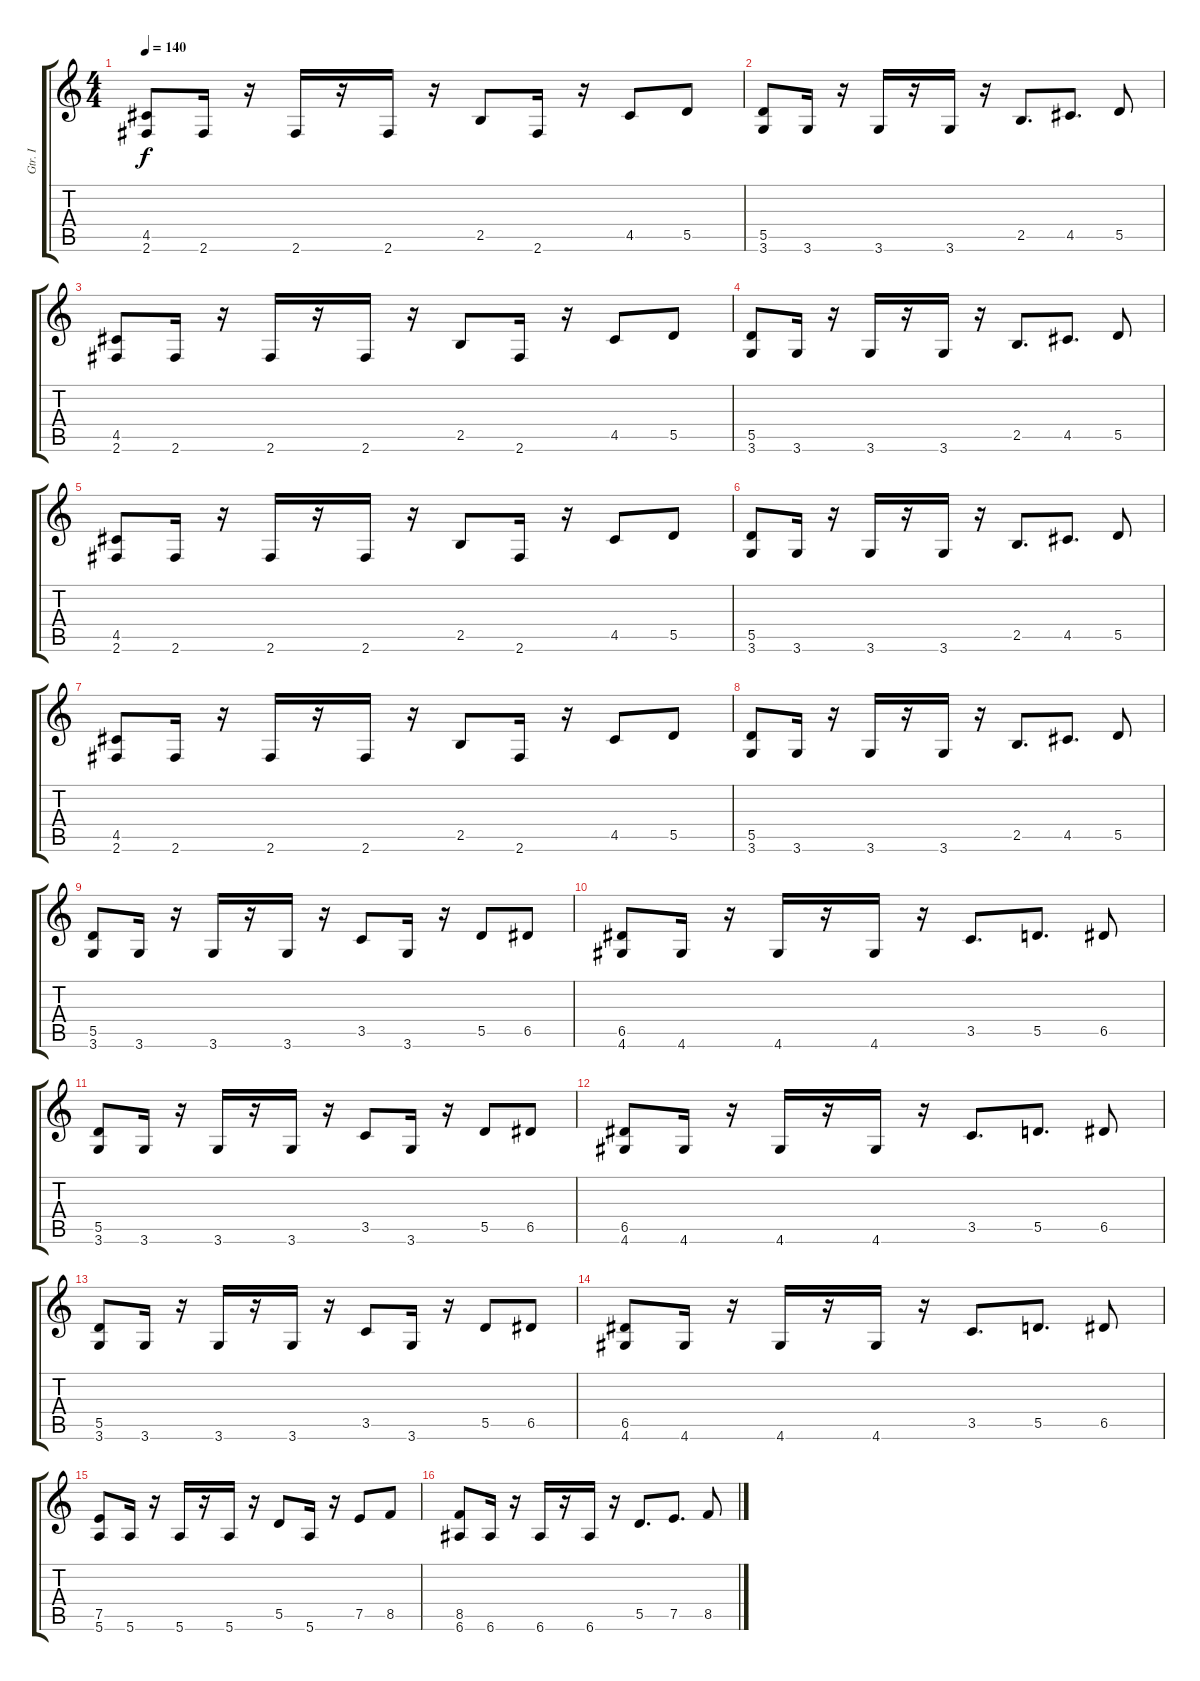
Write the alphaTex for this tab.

\track ("Gtr. I" "Gtr. I") {instrument acousticguitarsteel}
\staff {score tabs}
\tuning (E4 B3 G3 D3 A2 E2) {hide}
\ts (4 4)
\tempo 140
\clef g2
\ks c
(4.5 2.6).8{dy f} 2.6.16 r.16 2.6.16 r.16 2.6.16 r.16 2.5.8 2.6.16 r.16 4.5.8 5.5.8 |
(5.5 3.6).8 3.6.16 r.16 3.6.16 r.16 3.6.16 r.16 2.5.8{d} 4.5.8{d} 5.5.8 |
(4.5 2.6).8 2.6.16 r.16 2.6.16 r.16 2.6.16 r.16 2.5.8 2.6.16 r.16 4.5.8 5.5.8 |
(5.5 3.6).8 3.6.16 r.16 3.6.16 r.16 3.6.16 r.16 2.5.8{d} 4.5.8{d} 5.5.8 |
(4.5 2.6).8 2.6.16 r.16 2.6.16 r.16 2.6.16 r.16 2.5.8 2.6.16 r.16 4.5.8 5.5.8 |
(5.5 3.6).8 3.6.16 r.16 3.6.16 r.16 3.6.16 r.16 2.5.8{d} 4.5.8{d} 5.5.8 |
(4.5 2.6).8 2.6.16 r.16 2.6.16 r.16 2.6.16 r.16 2.5.8 2.6.16 r.16 4.5.8 5.5.8 |
(5.5 3.6).8 3.6.16 r.16 3.6.16 r.16 3.6.16 r.16 2.5.8{d} 4.5.8{d} 5.5.8 |
(5.5 3.6).8 3.6.16 r.16 3.6.16 r.16 3.6.16 r.16 3.5.8 3.6.16 r.16 5.5.8 6.5.8 |
(6.5 4.6).8 4.6.16 r.16 4.6.16 r.16 4.6.16 r.16 3.5.8{d} 5.5.8{d} 6.5.8 |
(5.5 3.6).8 3.6.16 r.16 3.6.16 r.16 3.6.16 r.16 3.5.8 3.6.16 r.16 5.5.8 6.5.8 |
(6.5 4.6).8 4.6.16 r.16 4.6.16 r.16 4.6.16 r.16 3.5.8{d} 5.5.8{d} 6.5.8 |
(5.5 3.6).8 3.6.16 r.16 3.6.16 r.16 3.6.16 r.16 3.5.8 3.6.16 r.16 5.5.8 6.5.8 |
(6.5 4.6).8 4.6.16 r.16 4.6.16 r.16 4.6.16 r.16 3.5.8{d} 5.5.8{d} 6.5.8 |
(7.5 5.6).8 5.6.16 r.16 5.6.16 r.16 5.6.16 r.16 5.5.8 5.6.16 r.16 7.5.8 8.5.8 |
(8.5 6.6).8 6.6.16 r.16 6.6.16 r.16 6.6.16 r.16 5.5.8{d} 7.5.8{d} 8.5.8
